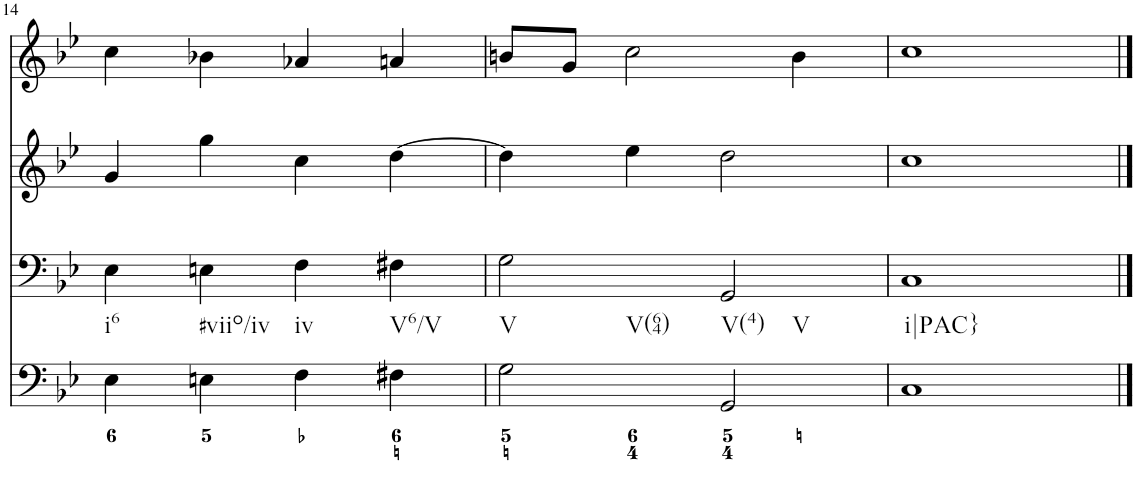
**kern	**kern	**kern	**kern
*part4	*part3	*part2	*part1
*staff4	*staff3	*staff2	*staff1
*I"violn	*I"violn	*I"cello	*I"organ
!!LO:PB:g=z
*clefF4	*clefF4	*clefG2	*clefG2
*k[b-e-]	*k[b-e-]	*k[b-e-]	*k[b-e-]
*g:	*g:	*g:	*g:
*M4/4	*M4/4	*M4/4	*M4/4
*met(c)	*met(c)	*met(c)	*met(c)
=14	=14	=14	=14
!	!LO:TX:b:t=i6	!	!
4E-\	4E-\	4g/	4cc\
!	!LO:TX:b:t=#viio/iv	!	!
4En\	4En\	4gg\	4b-X\
!	!LO:TX:b:t=iv	!	!
4F\	4F\	4cc\	4a-X/
!	!LO:TX:b:t=V6/V	!	!
4F#X\	4F#X\	[4dd\	4an/
=15	=15	=15	=15
!	!LO:TX:b:t=V	!	!
!	!LO:TX:b:t=V(64)	!	!
2G\	2G\	4dd\]	8bn/L
.	.	.	8g/J
.	.	4ee-\	2cc\
!	!LO:TX:b:t=V(4)	!	!
!	!LO:TX:b:t=V	!	!
2GG/	2GG/	2dd\	.
.	.	.	4b\
=16	=16	=16	=16
!	!LO:TX:b:t=i|PAC}	!	!
1C	1C	1cc	1cc
==	==	==	==
*-	*-	*-	*-
